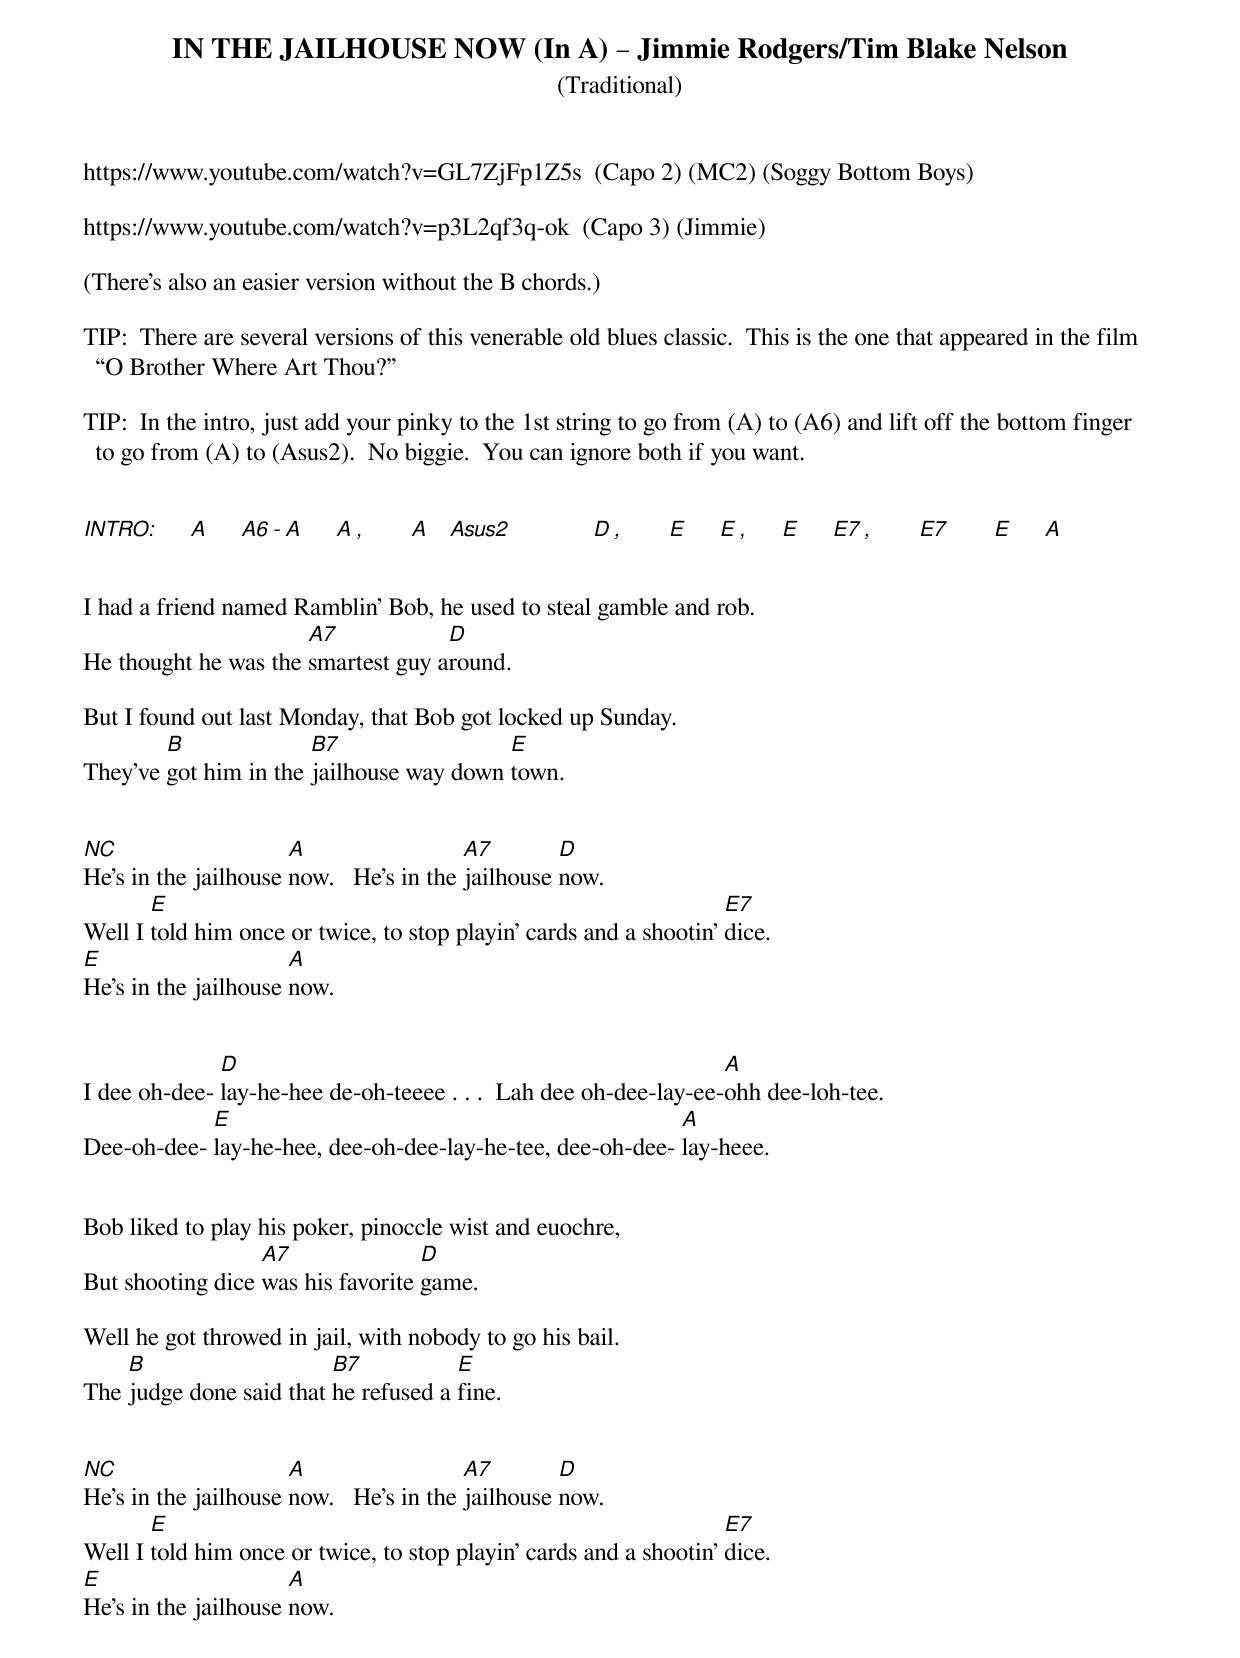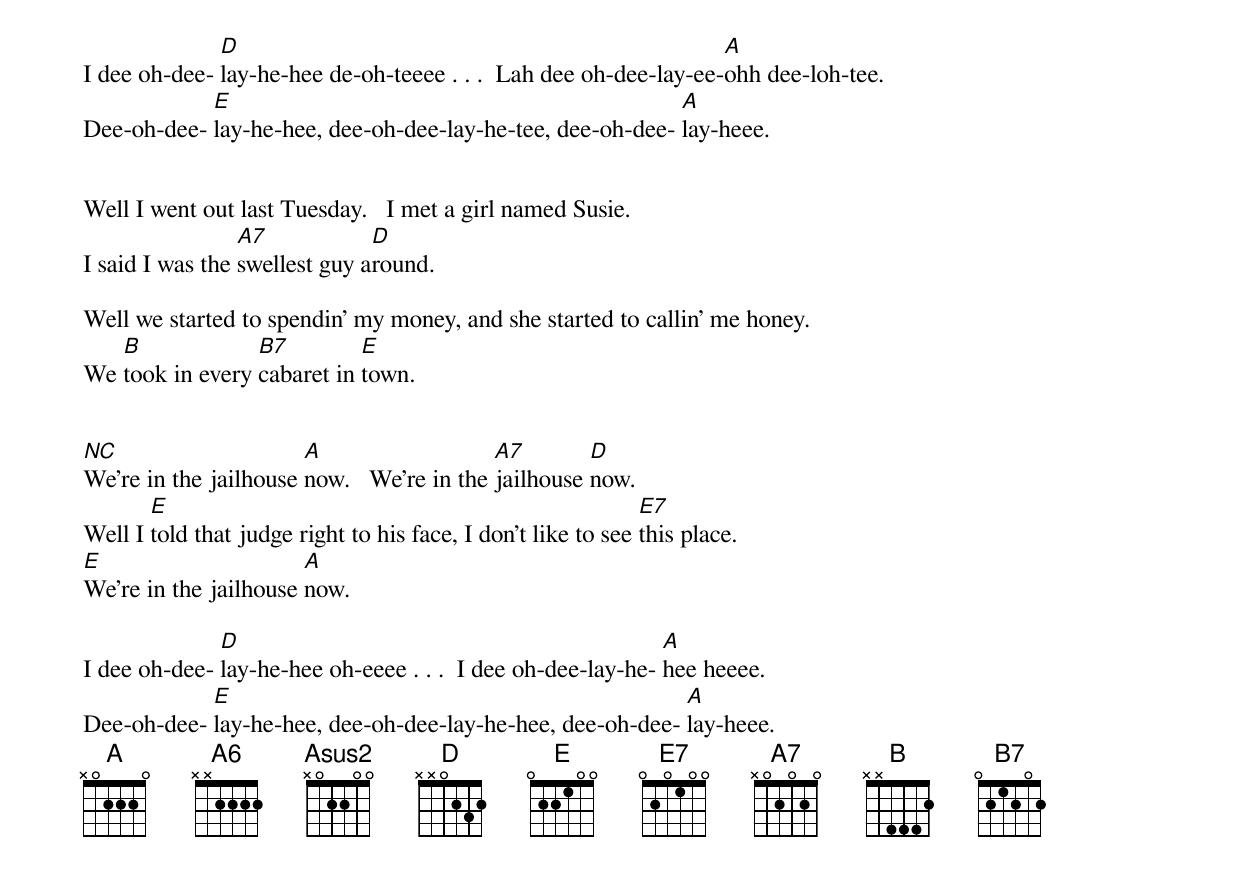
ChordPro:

{define: Asus2 base-fret 1 frets x 0 2 2 0 0}
{define: B base-fret 1 frets x x 4 4 4 2}
{define: B7 base-fret 1 frets 0 2 1 2 0 2}
{define: E7 base-fret 1 frets 0 2 0 1 0 0}
{t: IN THE JAILHOUSE NOW (In A) – Jimmie Rodgers/Tim Blake Nelson}
{st: (Traditional) }
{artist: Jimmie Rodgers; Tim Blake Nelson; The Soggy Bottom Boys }
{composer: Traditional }


https://www.youtube.com/watch?v=GL7ZjFp1Z5s  (Capo 2) (MC2) (Soggy Bottom Boys)

https://www.youtube.com/watch?v=p3L2qf3q-ok  (Capo 3) (Jimmie)

(There's also an easier version without the B chords.)

TIP:  There are several versions of this venerable old blues classic.  This is the one that appeared in the film “O Brother Where Art Thou?”

TIP:  In the intro, just add your pinky to the 1st string to go from (A) to (A6) and lift off the bottom finger to go from (A) to (Asus2).  No biggie.  You can ignore both if you want.


[INTRO:]     [A]     [A6][-][A]     [A][,]       [A]   [Asus2]             [D][,]       [E]     [E][,]     [E]     [E7][,]       [E7]       [E]     [A]


I had a friend named Ramblin' Bob, he used to steal gamble and rob.
He thought he was the [A7]smartest guy a[D]round.

But I found out last Monday, that Bob got locked up Sunday.
They've [B]got him in the [B7]jailhouse way down [E]town.


[NC]He's in the jailhouse [A]now.   He's in the [A7]jailhouse [D]now.
Well I [E]told him once or twice, to stop playin' cards and a shootin' [E7]dice.
[E]He's in the jailhouse [A]now.


I dee oh-dee- [D]lay-he-hee de-oh-teeee . . .  Lah dee oh-dee-lay-ee-[A]ohh dee-loh-tee.
Dee-oh-dee- [E]lay-he-hee, dee-oh-dee-lay-he-tee, dee-oh-dee- [A]lay-heee.


Bob liked to play his poker, pinoccle wist and euochre,
But shooting dice [A7]was his favorite [D]game.

Well he got throwed in jail, with nobody to go his bail.
The [B]judge done said that [B7]he refused a [E]fine.


[NC]He's in the jailhouse [A]now.   He's in the [A7]jailhouse [D]now.
Well I [E]told him once or twice, to stop playin' cards and a shootin' [E7]dice.
[E]He's in the jailhouse [A]now.


I dee oh-dee- [D]lay-he-hee de-oh-teeee . . .  Lah dee oh-dee-lay-ee-[A]ohh dee-loh-tee.
Dee-oh-dee- [E]lay-he-hee, dee-oh-dee-lay-he-tee, dee-oh-dee- [A]lay-heee.


Well I went out last Tuesday.   I met a girl named Susie.
I said I was the [A7]swellest guy a[D]round.

Well we started to spendin’ my money, and she started to callin’ me honey.
We [B]took in every [B7]cabaret in [E]town.


[NC]We’re in the jailhouse [A]now.   We’re in the [A7]jailhouse [D]now.
Well I [E]told that judge right to his face, I don’t like to see [E7]this place.
[E]We’re in the jailhouse [A]now.

I dee oh-dee- [D]lay-he-hee oh-eeee . . .  I dee oh-dee-lay-he- [A]hee heeee.
Dee-oh-dee- [E]lay-he-hee, dee-oh-dee-lay-he-hee, dee-oh-dee- [A]lay-heee.
